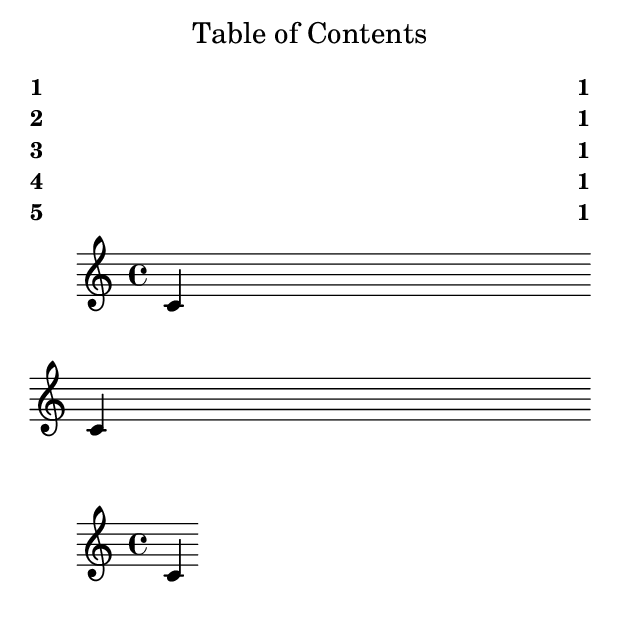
%% Generated by lilypond-book
%% Options: [exampleindent=10.16\mm,indent=0\mm,line-width=160\mm,paper-height=845.047\pt,paper-width=597.508\pt,papersize='(cons (* 597.508 pt) (* 845.047 pt))]
\include "lilypond-book-preamble.ly"


% ****************************************************************
% Start cut-&-pastable-section
% ****************************************************************

#(ly:set-option 'eps-box-padding 3.000000)



\paper {
  #(set-paper-size '(cons (* 597.508 pt) (* 845.047 pt)))
  indent = 0\mm
  line-width = 160\mm
  % offset the left padding, also add 1mm as lilypond creates cropped
  % images with a little space on the right
  line-width = #(- line-width (* mm  3.000000) (* mm 1))
}

\layout {
  
}




% ****************************************************************
% ly snippet:
% ****************************************************************
\sourcefilename "/lilypond-2.25.21/input/regression/toc-multiple-entries-on-same-page.ly"
\sourcefileline 0
\version "2.22.0"

\header {
  texidoc = "ToC items on the same page stay in the same order as PDF
bookmarks. (The order of ToC items and PDF bookmarks may differ in other
documents.)"
}

#(set-default-paper-size "a6")

\book {
  \markuplist \table-of-contents
  \score {
    {
      \tocItem \markup "1"
      \tocItem \markup "2"
      c'
      \break
      \tocItem \markup "3"
      c'
    }
  }
  \score {
    {
      \tocItem \markup "4"
      \tocItem \markup "5"
      c'
    }
  }
}



% ****************************************************************
% end ly snippet
% ****************************************************************
